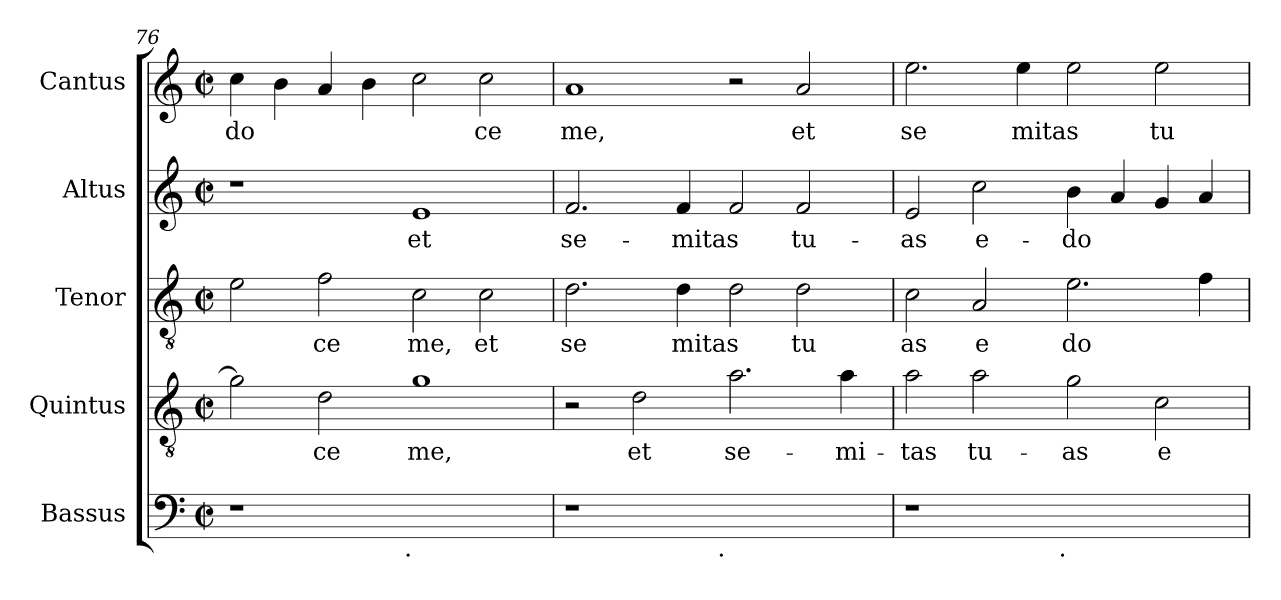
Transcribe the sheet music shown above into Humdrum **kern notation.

**kern	**kern	**text	**kern	**text	**kern	**text	**kern	**text
*part5	*part4	*part4	*part3	*part3	*part2	*part2	*part1	*part1
*staff5	*staff4	*staff4	*staff3	*staff3	*staff2	*staff2	*staff1	*staff1
*I"Bassus	*I"Quintus	*	*I"Tenor	*	*I"Altus	*	*I"Cantus	*
*clefF4	*clefGv2	*	*clefGv2	*	*clefG2	*	*clefG2	*
*k[]	*k[]	*	*k[]	*	*k[]	*	*k[]	*
*C:	*C:	*	*C:	*	*C:	*	*C:	*
*M2/2	*M2/2	*	*M2/2	*	*M2/2	*	*M2/2	*
*met(c|)	*met(c|)	*	*met(c|)	*	*met(c|)	*	*met(c|)	*
=76	=76	=76	=76	=76	=76	=76	=76	=76
!	!	!LO:LY:b:cj	!	!LO:LY:b:cj	!	!	!	!LO:LY:b:cj
*^	*	*	*	*	*	*	*	*
1r	2ryy	2g\]	--	2e\	.	1r	.	4cc\	do
!	!	!	!	!	!	!	!	!	!LO:LY:b:cj
.	.	.	.	.	.	.	.	4b\	.
!	!	!	!LO:LY:b:cj	!	!LO:LY:b:cj	!	!	!	!LO:LY:b:cj
.	4ryy	2d\	-ce	2f\	ce	.	.	4a/	.
!	!	!	!	!	!	!	!	!	!LO:LY:b:cj
.	8...ryy	.	.	.	.	.	.	4b\	.
!	!LO:TX:b:t=.	!	!	!	!	!	!	!	!
.	1ryy	.	.	.	.	.	.	.	.
!	!	!	!LO:LY:b:cj	!	!LO:LY:b:cj	!	!LO:LY:b:cj	!	!LO:LY:b:cj
1ryy	.	1g	me,	2c\	me,	1e	et	2cc\	.
!	!	!	!	!	!LO:LY:b:cj	!	!	!	!LO:LY:b:cj
.	.	.	.	2c\	et	.	.	2cc\	ce
.	64ryy	.	.	.	.	.	.	.	.
=77	=77	=77	=77	=77	=77	=77	=77	=77	=77
!	!	!	!	!	!LO:LY:b:cj	!	!LO:LY:b:cj	!	!LO:LY:b:cj
1r	2ryy	2r	.	2.d\	se	2.f/	se-	1a	me,
!	!	!	!LO:LY:b:cj	!	!	!	!	!	!
.	4...ryy	2d\	et	.	.	.	.	.	.
!	!	!	!	!	!LO:LY:b:cj	!	!LO:LY:b:cj	!	!
.	.	.	.	4d\	mitas	4f/	-mitas	.	.
!	!LO:TX:b:t=.	!	!	!	!	!	!	!	!
.	1ryy	.	.	.	.	.	.	.	.
!	!	!	!LO:LY:b:cj	!	!LO:LY:b:cj	!	!LO:LY:b:cj	!	!
1ryy	.	2.a\	se-	2d\	.	2f/	.	2r	.
!	!	!	!	!	!LO:LY:b:cj	!	!LO:LY:b:cj	!	!LO:LY:b:cj
.	.	.	.	2d\	tu	2f/	tu-	2a/	et
!	!	!	!LO:LY:b:cj	!	!	!	!	!	!
.	.	4a\	-mi-	.	.	.	.	.	.
.	32ryy	.	.	.	.	.	.	.	.
=78	=78	=78	=78	=78	=78	=78	=78	=78	=78
!	!	!	!LO:LY:b:cj	!	!LO:LY:b:cj	!	!LO:LY:b:cj	!	!LO:LY:b:cj
1r	2ryy	2a\	-tas	2c\	as	2e/	-as	2.ee\	se
!	!	!	!LO:LY:b:cj	!	!LO:LY:b:cj	!	!LO:LY:b:cj	!	!
.	4ryy	2a\	tu-	2A/	e	2cc\	e-	.	.
!	!	!	!	!	!	!	!	!	!LO:LY:b:cj
.	8...ryy	.	.	.	.	.	.	4ee\	mitas
!	!LO:TX:b:t=.	!	!	!	!	!	!	!	!
.	1ryy	.	.	.	.	.	.	.	.
!	!	!	!LO:LY:b:cj	!	!LO:LY:b:cj	!	!LO:LY:b:cj	!	!LO:LY:b:cj
1ryy	.	2g\	-as	2.e\	do	4b\	-do-	2ee\	.
!	!	!	!	!	!	!	!LO:LY:b:cj	!	!
.	.	.	.	.	.	4a/	--	.	.
!	!	!	!LO:LY:b:cj	!	!	!	!LO:LY:b:cj	!	!LO:LY:b:cj
.	.	2c\	e-	.	.	4g/	--	2ee\	tu
!	!	!	!	!	!LO:LY:b:cj	!	!LO:LY:b:cj	!	!
.	.	.	.	4f\	.	4a/	--	.	.
.	64ryy	.	.	.	.	.	.	.	.
*v	*v	*	*	*	*	*	*	*	*
=	=	=	=	=	=	=	=	=
*-	*-	*-	*-	*-	*-	*-	*-	*-
